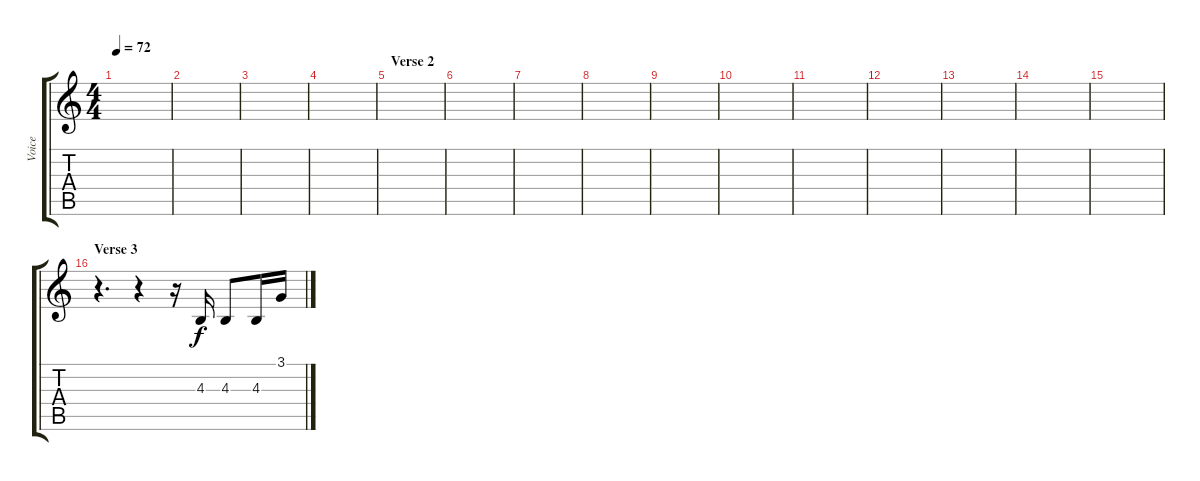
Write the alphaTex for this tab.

\track ("Voice" "Voice") {instrument oboe}
\staff {score tabs}
\tuning (E4 B3 G3 D3 A2 E2) {hide}
\ts (4 4)
\tempo 72
\clef g2
\ks c
|
|
|
|
\section ("" "Verse 2")
|
|
|
|
|
|
|
|
|
|
|
\section ("" "Verse 3")
r.4{d} r.4 r.16 4.3.16 4.3.8 4.3.16 3.1.16
